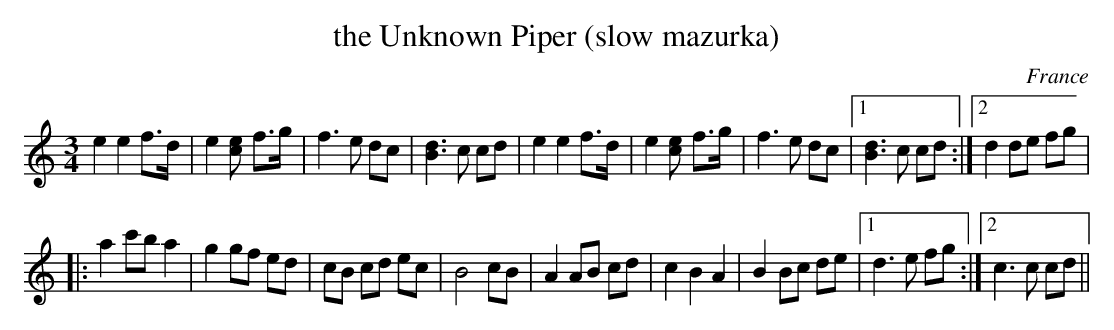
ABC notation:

X:1
T:the Unknown Piper (slow mazurka)
M:3/4
O:France
K:C major
e2 e2 f>d | e2 [c2e] f>g | f3e dc |[B3d3] c cd|\
e2 e2 f>d | e2 [c2e] f>g | f3e dc |1 \
[B3d3] c cd :|2 d2 de fg |
|:a2 c'b a2 | g2 gf ed | cB cd ec | B4 cB |\
A2 AB cd | c2 B2 A2 | B2 Bc de \
|1d3e fg :|2 c3c cd||
